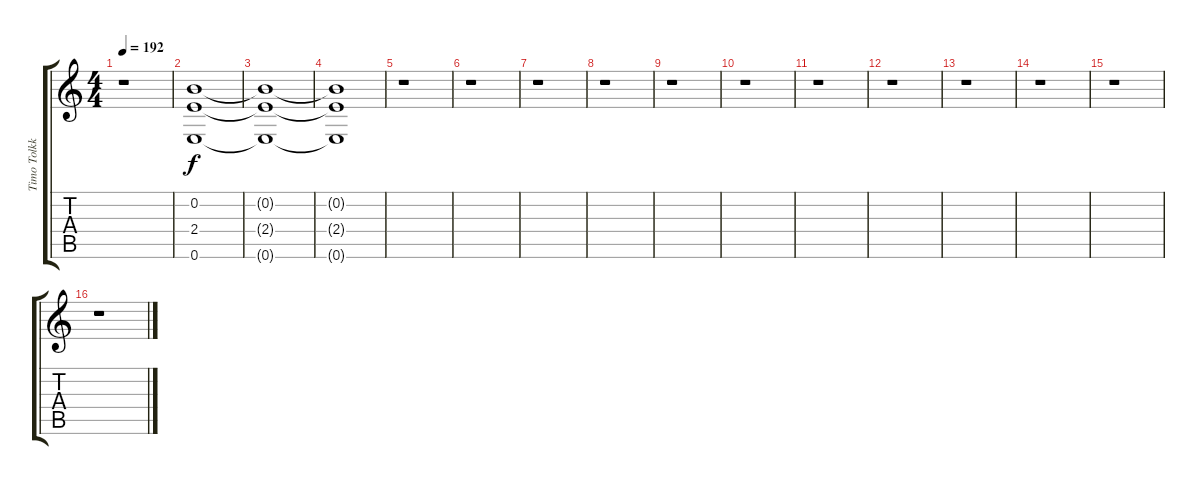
\track ("Timo Tolkki" "Timo Tolkk") {instrument distortionguitar}
\staff {score tabs}
\tuning (E4 B3 G3 D3 A2 E2) {hide}
\ts (4 4)
\tempo 192
\clef g2
\ks c
r.1{dy f} |
(0.2 2.4 0.6).1 |
(0.2{t} 2.4{t} 0.6{t}).1 |
(0.2{t} 2.4{t} 0.6{t}).1 |
r.1 |
r.1 |
r.1 |
r.1 |
r.1 |
r.1 |
r.1 |
r.1 |
r.1 |
r.1 |
r.1 |
r.1
